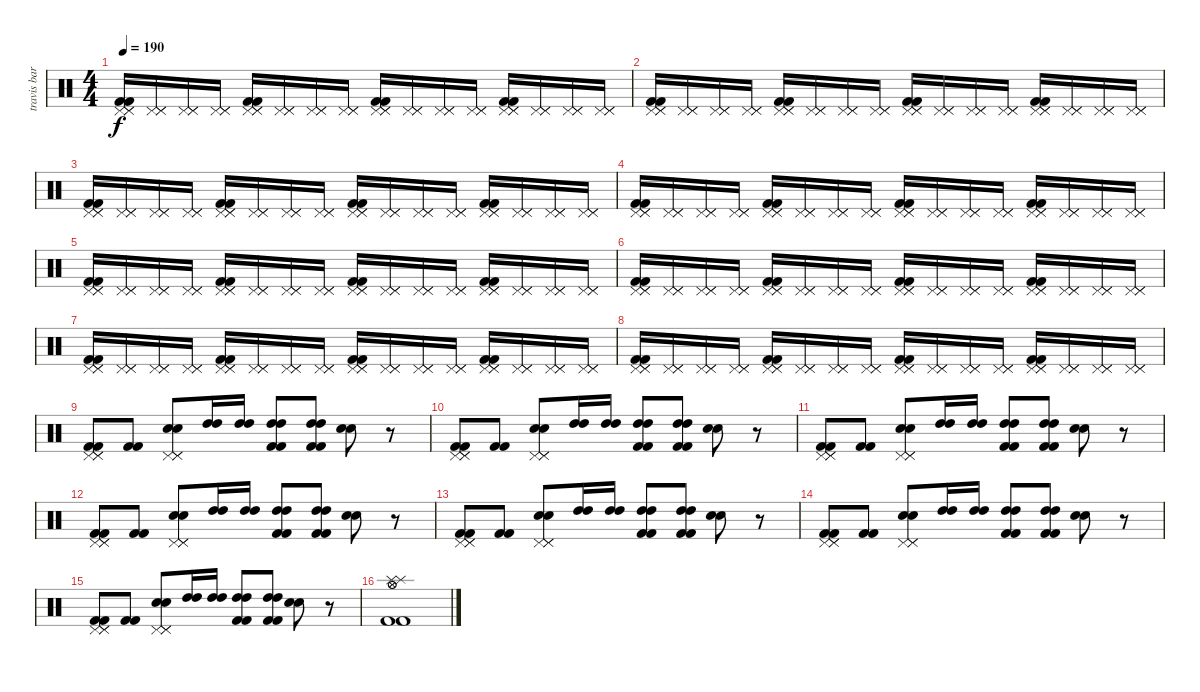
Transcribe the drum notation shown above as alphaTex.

\track ("travis barker" "travis bar") {instrument percussion}
\staff {score}
\articulation defaults
\ts (4 4)
\tempo 190
\clef neutral
\ks c
("Pedal Hi-Hat (hit)" "Pedal Hi-Hat (hit)" "Pedal Hi-Hat (hit)" "Kick (hit) 2" "Kick (hit) 2").16{dy f volume 8} ("Pedal Hi-Hat (hit)" "Pedal Hi-Hat (hit)" "Pedal Hi-Hat (hit)").16 ("Pedal Hi-Hat (hit)" "Pedal Hi-Hat (hit)" "Pedal Hi-Hat (hit)").16 ("Pedal Hi-Hat (hit)" "Pedal Hi-Hat (hit)" "Pedal Hi-Hat (hit)").16 ("Pedal Hi-Hat (hit)" "Pedal Hi-Hat (hit)" "Pedal Hi-Hat (hit)" "Kick (hit) 2" "Kick (hit) 2").16 ("Pedal Hi-Hat (hit)" "Pedal Hi-Hat (hit)" "Pedal Hi-Hat (hit)").16 ("Pedal Hi-Hat (hit)" "Pedal Hi-Hat (hit)" "Pedal Hi-Hat (hit)").16 ("Pedal Hi-Hat (hit)" "Pedal Hi-Hat (hit)" "Pedal Hi-Hat (hit)").16 ("Pedal Hi-Hat (hit)" "Pedal Hi-Hat (hit)" "Pedal Hi-Hat (hit)" "Kick (hit) 2" "Kick (hit) 2").16 ("Pedal Hi-Hat (hit)" "Pedal Hi-Hat (hit)" "Pedal Hi-Hat (hit)").16 ("Pedal Hi-Hat (hit)" "Pedal Hi-Hat (hit)" "Pedal Hi-Hat (hit)").16 ("Pedal Hi-Hat (hit)" "Pedal Hi-Hat (hit)" "Pedal Hi-Hat (hit)").16 ("Pedal Hi-Hat (hit)" "Pedal Hi-Hat (hit)" "Pedal Hi-Hat (hit)" "Kick (hit) 2" "Kick (hit) 2").16 ("Pedal Hi-Hat (hit)" "Pedal Hi-Hat (hit)" "Pedal Hi-Hat (hit)").16 ("Pedal Hi-Hat (hit)" "Pedal Hi-Hat (hit)" "Pedal Hi-Hat (hit)").16 ("Pedal Hi-Hat (hit)" "Pedal Hi-Hat (hit)" "Pedal Hi-Hat (hit)").16 |
("Pedal Hi-Hat (hit)" "Pedal Hi-Hat (hit)" "Pedal Hi-Hat (hit)" "Kick (hit) 2" "Kick (hit) 2").16 ("Pedal Hi-Hat (hit)" "Pedal Hi-Hat (hit)" "Pedal Hi-Hat (hit)").16 ("Pedal Hi-Hat (hit)" "Pedal Hi-Hat (hit)" "Pedal Hi-Hat (hit)").16 ("Pedal Hi-Hat (hit)" "Pedal Hi-Hat (hit)" "Pedal Hi-Hat (hit)").16 ("Pedal Hi-Hat (hit)" "Pedal Hi-Hat (hit)" "Pedal Hi-Hat (hit)" "Kick (hit) 2" "Kick (hit) 2").16 ("Pedal Hi-Hat (hit)" "Pedal Hi-Hat (hit)" "Pedal Hi-Hat (hit)").16 ("Pedal Hi-Hat (hit)" "Pedal Hi-Hat (hit)" "Pedal Hi-Hat (hit)").16 ("Pedal Hi-Hat (hit)" "Pedal Hi-Hat (hit)" "Pedal Hi-Hat (hit)").16 ("Pedal Hi-Hat (hit)" "Pedal Hi-Hat (hit)" "Pedal Hi-Hat (hit)" "Kick (hit) 2" "Kick (hit) 2").16 ("Pedal Hi-Hat (hit)" "Pedal Hi-Hat (hit)" "Pedal Hi-Hat (hit)").16 ("Pedal Hi-Hat (hit)" "Pedal Hi-Hat (hit)" "Pedal Hi-Hat (hit)").16 ("Pedal Hi-Hat (hit)" "Pedal Hi-Hat (hit)" "Pedal Hi-Hat (hit)").16 ("Pedal Hi-Hat (hit)" "Pedal Hi-Hat (hit)" "Pedal Hi-Hat (hit)" "Kick (hit) 2" "Kick (hit) 2").16 ("Pedal Hi-Hat (hit)" "Pedal Hi-Hat (hit)" "Pedal Hi-Hat (hit)").16 ("Pedal Hi-Hat (hit)" "Pedal Hi-Hat (hit)" "Pedal Hi-Hat (hit)").16 ("Pedal Hi-Hat (hit)" "Pedal Hi-Hat (hit)" "Pedal Hi-Hat (hit)").16 |
("Pedal Hi-Hat (hit)" "Pedal Hi-Hat (hit)" "Pedal Hi-Hat (hit)" "Kick (hit) 2" "Kick (hit) 2").16 ("Pedal Hi-Hat (hit)" "Pedal Hi-Hat (hit)" "Pedal Hi-Hat (hit)").16 ("Pedal Hi-Hat (hit)" "Pedal Hi-Hat (hit)" "Pedal Hi-Hat (hit)").16 ("Pedal Hi-Hat (hit)" "Pedal Hi-Hat (hit)" "Pedal Hi-Hat (hit)").16 ("Pedal Hi-Hat (hit)" "Pedal Hi-Hat (hit)" "Pedal Hi-Hat (hit)" "Kick (hit) 2" "Kick (hit) 2").16 ("Pedal Hi-Hat (hit)" "Pedal Hi-Hat (hit)" "Pedal Hi-Hat (hit)").16 ("Pedal Hi-Hat (hit)" "Pedal Hi-Hat (hit)" "Pedal Hi-Hat (hit)").16 ("Pedal Hi-Hat (hit)" "Pedal Hi-Hat (hit)" "Pedal Hi-Hat (hit)").16 ("Pedal Hi-Hat (hit)" "Pedal Hi-Hat (hit)" "Pedal Hi-Hat (hit)" "Kick (hit) 2" "Kick (hit) 2").16 ("Pedal Hi-Hat (hit)" "Pedal Hi-Hat (hit)" "Pedal Hi-Hat (hit)").16 ("Pedal Hi-Hat (hit)" "Pedal Hi-Hat (hit)" "Pedal Hi-Hat (hit)").16 ("Pedal Hi-Hat (hit)" "Pedal Hi-Hat (hit)" "Pedal Hi-Hat (hit)").16 ("Pedal Hi-Hat (hit)" "Pedal Hi-Hat (hit)" "Pedal Hi-Hat (hit)" "Kick (hit) 2" "Kick (hit) 2").16 ("Pedal Hi-Hat (hit)" "Pedal Hi-Hat (hit)" "Pedal Hi-Hat (hit)").16 ("Pedal Hi-Hat (hit)" "Pedal Hi-Hat (hit)" "Pedal Hi-Hat (hit)").16 ("Pedal Hi-Hat (hit)" "Pedal Hi-Hat (hit)" "Pedal Hi-Hat (hit)").16 |
("Pedal Hi-Hat (hit)" "Pedal Hi-Hat (hit)" "Pedal Hi-Hat (hit)" "Kick (hit) 2" "Kick (hit) 2").16 ("Pedal Hi-Hat (hit)" "Pedal Hi-Hat (hit)" "Pedal Hi-Hat (hit)").16 ("Pedal Hi-Hat (hit)" "Pedal Hi-Hat (hit)" "Pedal Hi-Hat (hit)").16 ("Pedal Hi-Hat (hit)" "Pedal Hi-Hat (hit)" "Pedal Hi-Hat (hit)").16 ("Pedal Hi-Hat (hit)" "Pedal Hi-Hat (hit)" "Pedal Hi-Hat (hit)" "Kick (hit) 2" "Kick (hit) 2").16 ("Pedal Hi-Hat (hit)" "Pedal Hi-Hat (hit)" "Pedal Hi-Hat (hit)").16 ("Pedal Hi-Hat (hit)" "Pedal Hi-Hat (hit)" "Pedal Hi-Hat (hit)").16 ("Pedal Hi-Hat (hit)" "Pedal Hi-Hat (hit)" "Pedal Hi-Hat (hit)").16 ("Pedal Hi-Hat (hit)" "Pedal Hi-Hat (hit)" "Pedal Hi-Hat (hit)" "Kick (hit) 2" "Kick (hit) 2").16 ("Pedal Hi-Hat (hit)" "Pedal Hi-Hat (hit)" "Pedal Hi-Hat (hit)").16 ("Pedal Hi-Hat (hit)" "Pedal Hi-Hat (hit)" "Pedal Hi-Hat (hit)").16 ("Pedal Hi-Hat (hit)" "Pedal Hi-Hat (hit)" "Pedal Hi-Hat (hit)").16 ("Pedal Hi-Hat (hit)" "Pedal Hi-Hat (hit)" "Pedal Hi-Hat (hit)" "Kick (hit) 2" "Kick (hit) 2").16 ("Pedal Hi-Hat (hit)" "Pedal Hi-Hat (hit)" "Pedal Hi-Hat (hit)").16 ("Pedal Hi-Hat (hit)" "Pedal Hi-Hat (hit)" "Pedal Hi-Hat (hit)").16 ("Pedal Hi-Hat (hit)" "Pedal Hi-Hat (hit)" "Pedal Hi-Hat (hit)").16 |
("Pedal Hi-Hat (hit)" "Pedal Hi-Hat (hit)" "Pedal Hi-Hat (hit)" "Kick (hit) 2" "Kick (hit) 2").16 ("Pedal Hi-Hat (hit)" "Pedal Hi-Hat (hit)" "Pedal Hi-Hat (hit)").16 ("Pedal Hi-Hat (hit)" "Pedal Hi-Hat (hit)" "Pedal Hi-Hat (hit)").16 ("Pedal Hi-Hat (hit)" "Pedal Hi-Hat (hit)" "Pedal Hi-Hat (hit)").16 ("Pedal Hi-Hat (hit)" "Pedal Hi-Hat (hit)" "Pedal Hi-Hat (hit)" "Kick (hit) 2" "Kick (hit) 2").16 ("Pedal Hi-Hat (hit)" "Pedal Hi-Hat (hit)" "Pedal Hi-Hat (hit)").16 ("Pedal Hi-Hat (hit)" "Pedal Hi-Hat (hit)" "Pedal Hi-Hat (hit)").16 ("Pedal Hi-Hat (hit)" "Pedal Hi-Hat (hit)" "Pedal Hi-Hat (hit)").16 ("Pedal Hi-Hat (hit)" "Pedal Hi-Hat (hit)" "Pedal Hi-Hat (hit)" "Kick (hit) 2" "Kick (hit) 2").16 ("Pedal Hi-Hat (hit)" "Pedal Hi-Hat (hit)" "Pedal Hi-Hat (hit)").16 ("Pedal Hi-Hat (hit)" "Pedal Hi-Hat (hit)" "Pedal Hi-Hat (hit)").16 ("Pedal Hi-Hat (hit)" "Pedal Hi-Hat (hit)" "Pedal Hi-Hat (hit)").16 ("Pedal Hi-Hat (hit)" "Pedal Hi-Hat (hit)" "Pedal Hi-Hat (hit)" "Kick (hit) 2" "Kick (hit) 2").16 ("Pedal Hi-Hat (hit)" "Pedal Hi-Hat (hit)" "Pedal Hi-Hat (hit)").16 ("Pedal Hi-Hat (hit)" "Pedal Hi-Hat (hit)" "Pedal Hi-Hat (hit)").16 ("Pedal Hi-Hat (hit)" "Pedal Hi-Hat (hit)" "Pedal Hi-Hat (hit)").16 |
("Pedal Hi-Hat (hit)" "Pedal Hi-Hat (hit)" "Pedal Hi-Hat (hit)" "Kick (hit) 2" "Kick (hit) 2").16 ("Pedal Hi-Hat (hit)" "Pedal Hi-Hat (hit)" "Pedal Hi-Hat (hit)").16 ("Pedal Hi-Hat (hit)" "Pedal Hi-Hat (hit)" "Pedal Hi-Hat (hit)").16 ("Pedal Hi-Hat (hit)" "Pedal Hi-Hat (hit)" "Pedal Hi-Hat (hit)").16 ("Pedal Hi-Hat (hit)" "Pedal Hi-Hat (hit)" "Pedal Hi-Hat (hit)" "Kick (hit) 2" "Kick (hit) 2").16 ("Pedal Hi-Hat (hit)" "Pedal Hi-Hat (hit)" "Pedal Hi-Hat (hit)").16 ("Pedal Hi-Hat (hit)" "Pedal Hi-Hat (hit)" "Pedal Hi-Hat (hit)").16 ("Pedal Hi-Hat (hit)" "Pedal Hi-Hat (hit)" "Pedal Hi-Hat (hit)").16 ("Pedal Hi-Hat (hit)" "Pedal Hi-Hat (hit)" "Pedal Hi-Hat (hit)" "Kick (hit) 2" "Kick (hit) 2").16 ("Pedal Hi-Hat (hit)" "Pedal Hi-Hat (hit)" "Pedal Hi-Hat (hit)").16 ("Pedal Hi-Hat (hit)" "Pedal Hi-Hat (hit)" "Pedal Hi-Hat (hit)").16 ("Pedal Hi-Hat (hit)" "Pedal Hi-Hat (hit)" "Pedal Hi-Hat (hit)").16 ("Pedal Hi-Hat (hit)" "Pedal Hi-Hat (hit)" "Pedal Hi-Hat (hit)" "Kick (hit) 2" "Kick (hit) 2").16 ("Pedal Hi-Hat (hit)" "Pedal Hi-Hat (hit)" "Pedal Hi-Hat (hit)").16 ("Pedal Hi-Hat (hit)" "Pedal Hi-Hat (hit)" "Pedal Hi-Hat (hit)").16 ("Pedal Hi-Hat (hit)" "Pedal Hi-Hat (hit)" "Pedal Hi-Hat (hit)").16 |
("Pedal Hi-Hat (hit)" "Pedal Hi-Hat (hit)" "Pedal Hi-Hat (hit)" "Kick (hit) 2" "Kick (hit) 2").16 ("Pedal Hi-Hat (hit)" "Pedal Hi-Hat (hit)" "Pedal Hi-Hat (hit)").16 ("Pedal Hi-Hat (hit)" "Pedal Hi-Hat (hit)" "Pedal Hi-Hat (hit)").16 ("Pedal Hi-Hat (hit)" "Pedal Hi-Hat (hit)" "Pedal Hi-Hat (hit)").16 ("Pedal Hi-Hat (hit)" "Pedal Hi-Hat (hit)" "Pedal Hi-Hat (hit)" "Kick (hit) 2" "Kick (hit) 2").16 ("Pedal Hi-Hat (hit)" "Pedal Hi-Hat (hit)" "Pedal Hi-Hat (hit)").16 ("Pedal Hi-Hat (hit)" "Pedal Hi-Hat (hit)" "Pedal Hi-Hat (hit)").16 ("Pedal Hi-Hat (hit)" "Pedal Hi-Hat (hit)" "Pedal Hi-Hat (hit)").16 ("Pedal Hi-Hat (hit)" "Pedal Hi-Hat (hit)" "Pedal Hi-Hat (hit)" "Kick (hit) 2" "Kick (hit) 2").16 ("Pedal Hi-Hat (hit)" "Pedal Hi-Hat (hit)" "Pedal Hi-Hat (hit)").16 ("Pedal Hi-Hat (hit)" "Pedal Hi-Hat (hit)" "Pedal Hi-Hat (hit)").16 ("Pedal Hi-Hat (hit)" "Pedal Hi-Hat (hit)" "Pedal Hi-Hat (hit)").16 ("Pedal Hi-Hat (hit)" "Pedal Hi-Hat (hit)" "Pedal Hi-Hat (hit)" "Kick (hit) 2" "Kick (hit) 2").16 ("Pedal Hi-Hat (hit)" "Pedal Hi-Hat (hit)" "Pedal Hi-Hat (hit)").16 ("Pedal Hi-Hat (hit)" "Pedal Hi-Hat (hit)" "Pedal Hi-Hat (hit)").16 ("Pedal Hi-Hat (hit)" "Pedal Hi-Hat (hit)" "Pedal Hi-Hat (hit)").16 |
("Pedal Hi-Hat (hit)" "Pedal Hi-Hat (hit)" "Pedal Hi-Hat (hit)" "Kick (hit) 2" "Kick (hit) 2").16 ("Pedal Hi-Hat (hit)" "Pedal Hi-Hat (hit)" "Pedal Hi-Hat (hit)").16 ("Pedal Hi-Hat (hit)" "Pedal Hi-Hat (hit)" "Pedal Hi-Hat (hit)").16 ("Pedal Hi-Hat (hit)" "Pedal Hi-Hat (hit)" "Pedal Hi-Hat (hit)").16 ("Pedal Hi-Hat (hit)" "Pedal Hi-Hat (hit)" "Pedal Hi-Hat (hit)" "Kick (hit) 2" "Kick (hit) 2").16 ("Pedal Hi-Hat (hit)" "Pedal Hi-Hat (hit)" "Pedal Hi-Hat (hit)").16 ("Pedal Hi-Hat (hit)" "Pedal Hi-Hat (hit)" "Pedal Hi-Hat (hit)").16 ("Pedal Hi-Hat (hit)" "Pedal Hi-Hat (hit)" "Pedal Hi-Hat (hit)").16 ("Pedal Hi-Hat (hit)" "Pedal Hi-Hat (hit)" "Pedal Hi-Hat (hit)" "Kick (hit) 2" "Kick (hit) 2").16 ("Pedal Hi-Hat (hit)" "Pedal Hi-Hat (hit)" "Pedal Hi-Hat (hit)").16 ("Pedal Hi-Hat (hit)" "Pedal Hi-Hat (hit)" "Pedal Hi-Hat (hit)").16 ("Pedal Hi-Hat (hit)" "Pedal Hi-Hat (hit)" "Pedal Hi-Hat (hit)").16 ("Pedal Hi-Hat (hit)" "Pedal Hi-Hat (hit)" "Pedal Hi-Hat (hit)" "Kick (hit) 2" "Kick (hit) 2").16 ("Pedal Hi-Hat (hit)" "Pedal Hi-Hat (hit)" "Pedal Hi-Hat (hit)").16 ("Pedal Hi-Hat (hit)" "Pedal Hi-Hat (hit)" "Pedal Hi-Hat (hit)").16 ("Pedal Hi-Hat (hit)" "Pedal Hi-Hat (hit)" "Pedal Hi-Hat (hit)").16 |
("Kick (hit) 2" "Kick (hit) 2" "Pedal Hi-Hat (hit)" "Pedal Hi-Hat (hit)" "Pedal Hi-Hat (hit)").8 ("Kick (hit) 2" "Kick (hit) 2").8 ("Snare (hit) 2" "Snare (hit) 2" "Pedal Hi-Hat (hit)" "Pedal Hi-Hat (hit)" "Pedal Hi-Hat (hit)").8 ("High Tom (hit)" "High Tom (hit)").16 ("High Tom (hit)" "High Tom (hit)").16 ("High Tom (hit)" "High Tom (hit)" "Kick (hit) 2" "Kick (hit) 2").8 ("High Tom (hit)" "High Tom (hit)" "Kick (hit) 2" "Kick (hit) 2").8 ("Snare (hit) 2" "Snare (hit) 2").8 r.8 |
("Kick (hit) 2" "Kick (hit) 2" "Pedal Hi-Hat (hit)" "Pedal Hi-Hat (hit)" "Pedal Hi-Hat (hit)").8 ("Kick (hit) 2" "Kick (hit) 2").8 ("Snare (hit) 2" "Snare (hit) 2" "Pedal Hi-Hat (hit)" "Pedal Hi-Hat (hit)" "Pedal Hi-Hat (hit)").8 ("High Tom (hit)" "High Tom (hit)").16 ("High Tom (hit)" "High Tom (hit)").16 ("High Tom (hit)" "High Tom (hit)" "Kick (hit) 2" "Kick (hit) 2").8 ("High Tom (hit)" "High Tom (hit)" "Kick (hit) 2" "Kick (hit) 2").8 ("Snare (hit) 2" "Snare (hit) 2").8 r.8 |
("Kick (hit) 2" "Kick (hit) 2" "Pedal Hi-Hat (hit)" "Pedal Hi-Hat (hit)" "Pedal Hi-Hat (hit)").8 ("Kick (hit) 2" "Kick (hit) 2").8 ("Snare (hit) 2" "Snare (hit) 2" "Pedal Hi-Hat (hit)" "Pedal Hi-Hat (hit)" "Pedal Hi-Hat (hit)").8 ("High Tom (hit)" "High Tom (hit)").16 ("High Tom (hit)" "High Tom (hit)").16 ("High Tom (hit)" "High Tom (hit)" "Kick (hit) 2" "Kick (hit) 2").8 ("High Tom (hit)" "High Tom (hit)" "Kick (hit) 2" "Kick (hit) 2").8 ("Snare (hit) 2" "Snare (hit) 2").8 r.8 |
("Kick (hit) 2" "Kick (hit) 2" "Pedal Hi-Hat (hit)" "Pedal Hi-Hat (hit)" "Pedal Hi-Hat (hit)").8 ("Kick (hit) 2" "Kick (hit) 2").8 ("Snare (hit) 2" "Snare (hit) 2" "Pedal Hi-Hat (hit)" "Pedal Hi-Hat (hit)" "Pedal Hi-Hat (hit)").8 ("High Tom (hit)" "High Tom (hit)").16 ("High Tom (hit)" "High Tom (hit)").16 ("High Tom (hit)" "High Tom (hit)" "Kick (hit) 2" "Kick (hit) 2").8 ("High Tom (hit)" "High Tom (hit)" "Kick (hit) 2" "Kick (hit) 2").8 ("Snare (hit) 2" "Snare (hit) 2").8 r.8 |
("Kick (hit) 2" "Kick (hit) 2" "Pedal Hi-Hat (hit)" "Pedal Hi-Hat (hit)" "Pedal Hi-Hat (hit)").8 ("Kick (hit) 2" "Kick (hit) 2").8 ("Snare (hit) 2" "Snare (hit) 2" "Pedal Hi-Hat (hit)" "Pedal Hi-Hat (hit)" "Pedal Hi-Hat (hit)").8 ("High Tom (hit)" "High Tom (hit)").16 ("High Tom (hit)" "High Tom (hit)").16 ("High Tom (hit)" "High Tom (hit)" "Kick (hit) 2" "Kick (hit) 2").8 ("High Tom (hit)" "High Tom (hit)" "Kick (hit) 2" "Kick (hit) 2").8 ("Snare (hit) 2" "Snare (hit) 2").8 r.8 |
("Kick (hit) 2" "Kick (hit) 2" "Pedal Hi-Hat (hit)" "Pedal Hi-Hat (hit)" "Pedal Hi-Hat (hit)").8 ("Kick (hit) 2" "Kick (hit) 2").8 ("Snare (hit) 2" "Snare (hit) 2" "Pedal Hi-Hat (hit)" "Pedal Hi-Hat (hit)" "Pedal Hi-Hat (hit)").8 ("High Tom (hit)" "High Tom (hit)").16 ("High Tom (hit)" "High Tom (hit)").16 ("High Tom (hit)" "High Tom (hit)" "Kick (hit) 2" "Kick (hit) 2").8 ("High Tom (hit)" "High Tom (hit)" "Kick (hit) 2" "Kick (hit) 2").8 ("Snare (hit) 2" "Snare (hit) 2").8 r.8 |
("Kick (hit) 2" "Kick (hit) 2" "Pedal Hi-Hat (hit)" "Pedal Hi-Hat (hit)" "Pedal Hi-Hat (hit)").8 ("Kick (hit) 2" "Kick (hit) 2").8 ("Snare (hit) 2" "Snare (hit) 2" "Pedal Hi-Hat (hit)" "Pedal Hi-Hat (hit)" "Pedal Hi-Hat (hit)").8 ("High Tom (hit)" "High Tom (hit)").16 ("High Tom (hit)" "High Tom (hit)").16 ("High Tom (hit)" "High Tom (hit)" "Kick (hit) 2" "Kick (hit) 2").8 ("High Tom (hit)" "High Tom (hit)" "Kick (hit) 2" "Kick (hit) 2").8 ("Snare (hit) 2" "Snare (hit) 2").8 r.8 |
("Hi-Hat (open)" "Hi-Hat (open)" "Kick (hit) 2" "Kick (hit) 2" "Splash (hit)" "Splash (hit)").1
